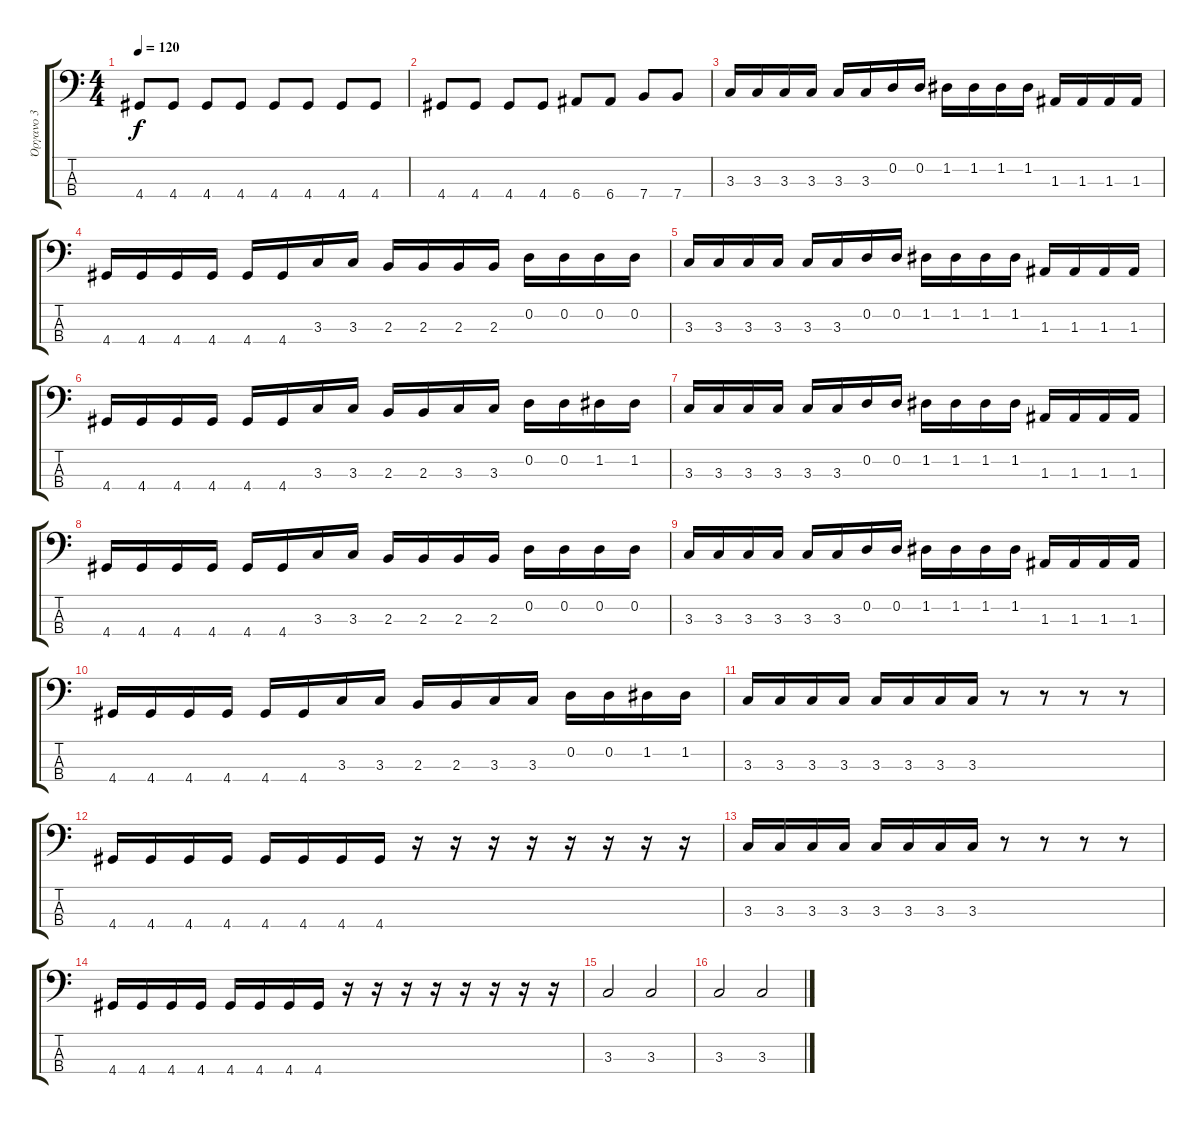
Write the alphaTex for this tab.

\track ("Όργανο 3" "Όργανο 3") {instrument electricbassfinger}
\staff {score tabs}
\tuning (G2 D2 A1 E1) {hide}
\ts (4 4)
\tempo 120
\clef f4
\ks c
4.4.8{dy f} 4.4.8 4.4.8 4.4.8 4.4.8 4.4.8 4.4.8 4.4.8 |
4.4.8 4.4.8 4.4.8 4.4.8 6.4.8 6.4.8 7.4.8 7.4.8 |
3.3.16{instrument electricbassfinger} 3.3.16 3.3.16 3.3.16 3.3.16 3.3.16 0.2.16 0.2.16 1.2.16 1.2.16 1.2.16 1.2.16 1.3.16 1.3.16 1.3.16 1.3.16 |
4.4.16 4.4.16 4.4.16 4.4.16 4.4.16 4.4.16 3.3.16 3.3.16 2.3.16 2.3.16 2.3.16 2.3.16 0.2.16 0.2.16 0.2.16 0.2.16 |
3.3.16 3.3.16 3.3.16 3.3.16 3.3.16 3.3.16 0.2.16 0.2.16 1.2.16 1.2.16 1.2.16 1.2.16 1.3.16 1.3.16 1.3.16 1.3.16 |
4.4.16 4.4.16 4.4.16 4.4.16 4.4.16 4.4.16 3.3.16 3.3.16 2.3.16 2.3.16 3.3.16 3.3.16 0.2.16 0.2.16 1.2.16 1.2.16 |
3.3.16{instrument electricbassfinger} 3.3.16 3.3.16 3.3.16 3.3.16 3.3.16 0.2.16 0.2.16 1.2.16 1.2.16 1.2.16 1.2.16 1.3.16 1.3.16 1.3.16 1.3.16 |
4.4.16 4.4.16 4.4.16 4.4.16 4.4.16 4.4.16 3.3.16 3.3.16 2.3.16 2.3.16 2.3.16 2.3.16 0.2.16 0.2.16 0.2.16 0.2.16 |
3.3.16 3.3.16 3.3.16 3.3.16 3.3.16 3.3.16 0.2.16 0.2.16 1.2.16 1.2.16 1.2.16 1.2.16 1.3.16 1.3.16 1.3.16 1.3.16 |
4.4.16 4.4.16 4.4.16 4.4.16 4.4.16 4.4.16 3.3.16 3.3.16 2.3.16 2.3.16 3.3.16 3.3.16 0.2.16 0.2.16 1.2.16 1.2.16 |
3.3.16 3.3.16 3.3.16 3.3.16 3.3.16 3.3.16 3.3.16 3.3.16 r.8 r.8 r.8 r.8 |
4.4.16 4.4.16 4.4.16 4.4.16 4.4.16 4.4.16 4.4.16 4.4.16 r.16 r.16 r.16 r.16 r.16 r.16 r.16 r.16 |
3.3.16 3.3.16 3.3.16 3.3.16 3.3.16 3.3.16 3.3.16 3.3.16 r.8 r.8 r.8 r.8 |
4.4.16 4.4.16 4.4.16 4.4.16 4.4.16 4.4.16 4.4.16 4.4.16 r.16 r.16 r.16 r.16 r.16 r.16 r.16 r.16 |
3.3.2 3.3.2 |
3.3.2 3.3.2
